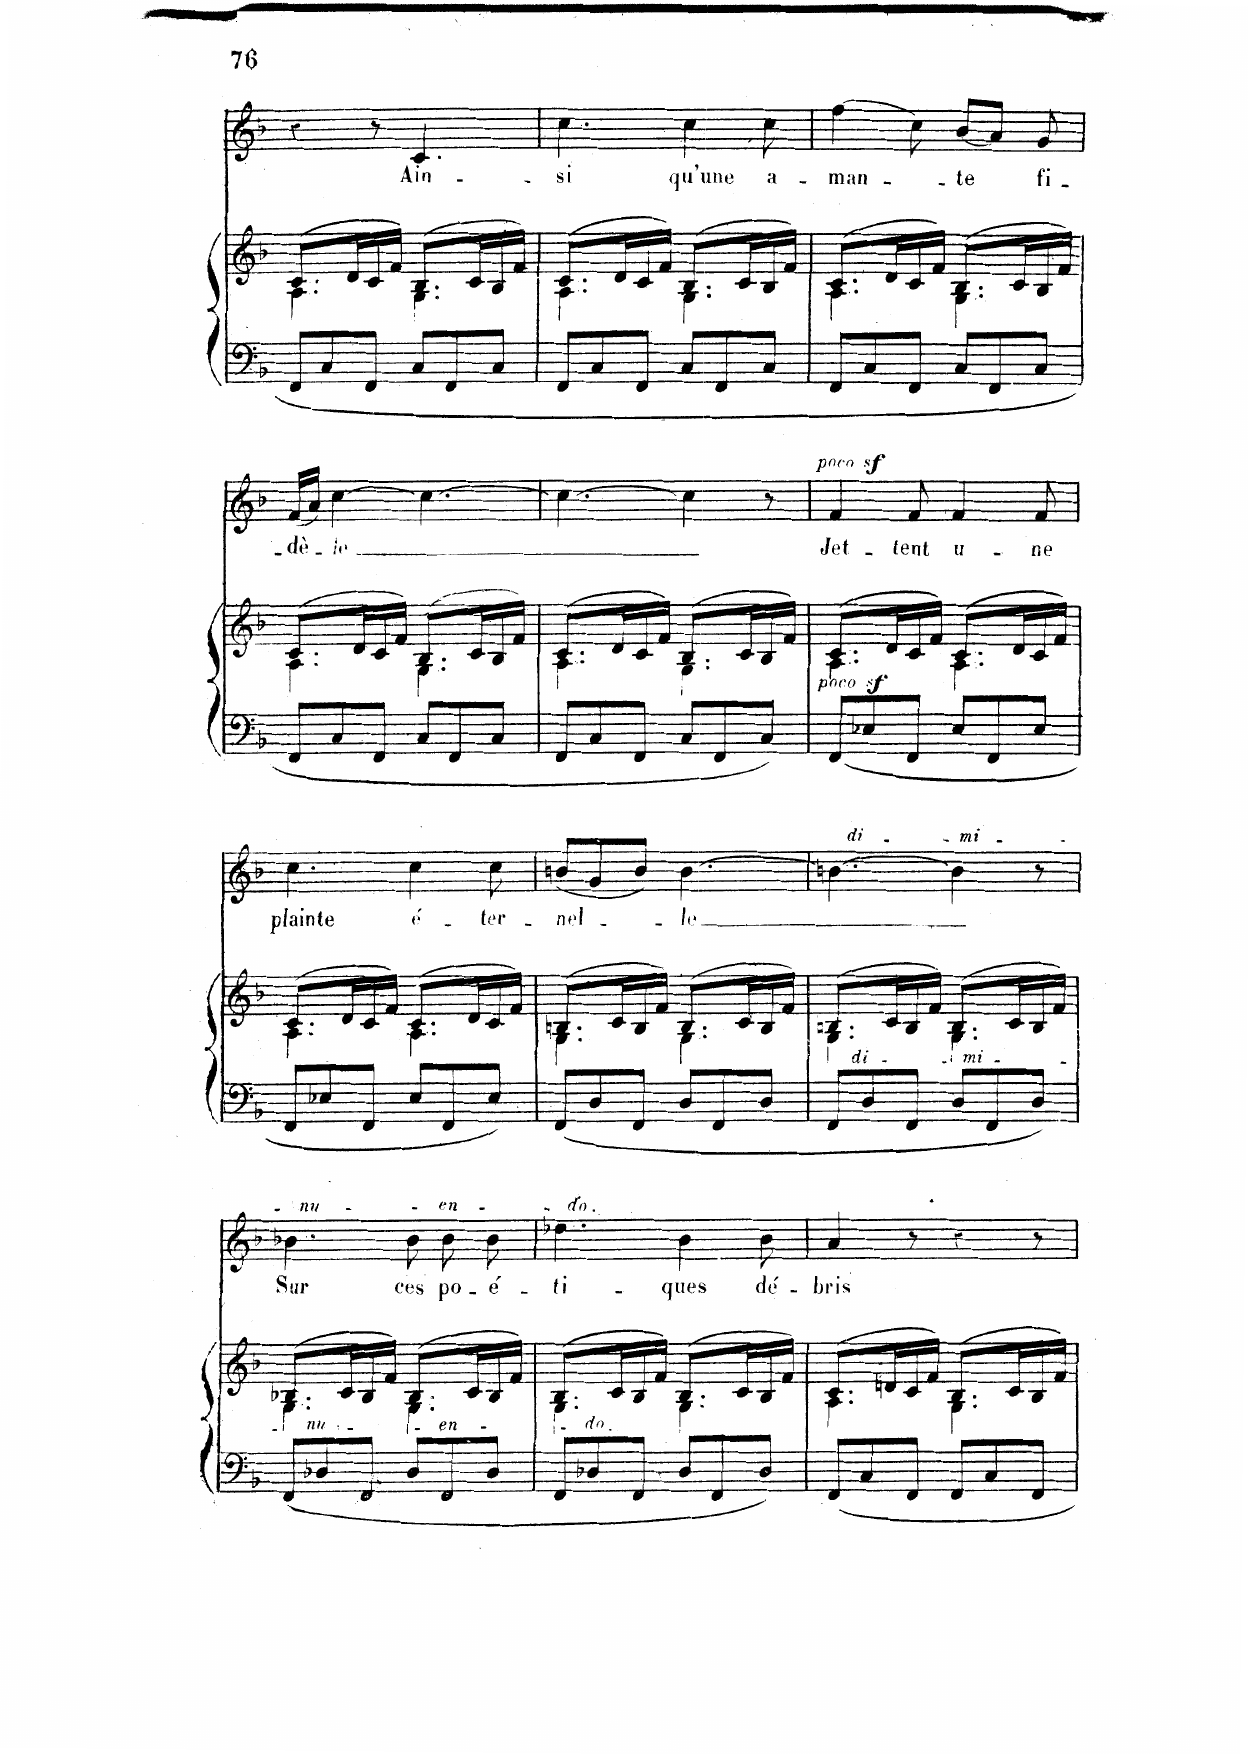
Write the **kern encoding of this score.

**kern	**kern	**dynam	**kern	**text	**dynam
*part2	*part2	*part2	*part1	*part1	*part1
*staff3	*staff2	*staff2/3	*staff1	*staff1	*staff1
*I"Piano	*	*	*I"Chant Voice	*	*
*I'Pno	*	*	*	*	*
*clefF4	*clefG2	*	*clefG2	*	*
*k[b-]	*k[b-]	*	*k[b-]	*	*
*M6/8	*M6/8	*	*M6/8	*	*
=10	=10	=10	=10	=10	=10
*	*^	*	*	*	*
8FF/L	(8.c/L	4.A\	.	4r	.	.
8C/	.	.	.	.	.	.
.	16d/L	.	.	.	.	.
8FF/J	16c/	.	.	8r	.	.
.	16f/JJ)	.	.	.	.	.
8C/L	(8.B-/L	4.G\	.	4.c/	Ain-	.
8FF/	.	.	.	.	.	.
.	16c/L	.	.	.	.	.
8C/J	16B-/	.	.	.	.	.
.	16f/JJ)	.	.	.	.	.
=11	=11	=11	=11	=11	=11	=11
8FF/L	(8.c/L	4.A\	.	4.cc\	-si	.
8C/	.	.	.	.	.	.
.	16d/L	.	.	.	.	.
8FF/J	16c/	.	.	.	.	.
.	16f/JJ)	.	.	.	.	.
8C/L	(8.B-/L	4.G\	.	4cc\	qu’une	.
8FF/	.	.	.	.	.	.
.	16c/L	.	.	.	.	.
8C/J	16B-/	.	.	8cc\	a-	.
.	16f/JJ)	.	.	.	.	.
=12	=12	=12	=12	=12	=12	=12
8FF/L	(8.c/L	4.A\	.	(4ff\	-man-	.
8C/	.	.	.	.	.	.
.	16d/L	.	.	.	.	.
8FF/J	16c/	.	.	8cc\)	.	.
.	16f/JJ)	.	.	.	.	.
8C/L	(8.B-/L	4.G\	.	(8b-/L	-te	.
8FF/	.	.	.	8a/J)	.	.
.	16c/L	.	.	.	.	.
8C/J	16B-/	.	.	8g/	fi-	.
.	16f/JJ)	.	.	.	.	.
=13	=13	=13	=13	=13	=13	=13
8FF/L	(8.c/L	4.A\	.	(16f/LL	-- dè-	.
.	.	.	.	16a/JJ)	.	.
8C/	.	.	.	[4cc\	-le	.
.	16d/L	.	.	.	.	.
8FF/J	16c/	.	.	.	.	.
.	16f/JJ)	.	.	.	.	.
8C/L	(8.B-/L	4.G\	.	4.cc\_	.	.
8FF/	.	.	.	.	.	.
.	16c/L	.	.	.	.	.
8C/J	16B-/	.	.	.	.	.
.	16f/JJ)	.	.	.	.	.
=14	=14	=14	=14	=14	=14	=14
8FF/L	(8.c/L	4.A\	.	4.cc\_	.	.
8C/	.	.	.	.	.	.
.	16d/L	.	.	.	.	.
8FF/J	16c/	.	.	.	.	.
.	16f/JJ)	.	.	.	.	.
8C/L	(8.B-/L	4.G\	.	4cc\]	.	.
8FF/	.	.	.	.	.	.
.	16c/L	.	.	.	.	.
8C/J	16B-/	.	.	8r	.	.
.	16f/JJ)	.	.	.	.	.
=15	=15	=15	=15	=15	=15	=15
!	!	!	!LO:DY:b	!	!	!
!	!	!	!LO:DY:n=1:b	!	!	!LO:DY:a
8FF/L	(8.c/L	4.A\	other-dynamics sf	4fz>/	Jet-	other-dynamics
8E-X/	.	.	.	.	.	.
.	16d/L	.	.	.	.	.
8FF/J	16c/	.	.	8f/	-tent	.
.	16f/JJ)	.	.	.	.	.
8E-/L	(8.c/L	4.A\	.	4f/	u-	.
8FF/	.	.	.	.	.	.
.	16d/L	.	.	.	.	.
8E-/J	16c/	.	.	8f/	-ne	.
.	16f/JJ)	.	.	.	.	.
=16	=16	=16	=16	=16	=16	=16
8FF/L	(8.c/L	4.A\	.	4.cc\	plainte	.
8E-X/	.	.	.	.	.	.
.	16d/L	.	.	.	.	.
8FF/J	16c/	.	.	.	.	.
.	16f/JJ)	.	.	.	.	.
8E-/L	(8.c/L	4.A\	.	4cc\	é-	.
8FF/	.	.	.	.	.	.
.	16d/L	.	.	.	.	.
8E-/J	16c/	.	.	8cc\	-ter-	.
.	16f/JJ)	.	.	.	.	.
=17	=17	=17	=17	=17	=17	=17
8FF/L	(8.Bn/L	4.G\	.	(8bn/L	-nel-	.
8D/	.	.	.	8g/	.	.
.	16c/L	.	.	.	.	.
8FF/J	16B/	.	.	8b/J)	.	.
.	16f/JJ)	.	.	.	.	.
8D/L	(8.B/L	4.G\	.	[4.b\	-le	.
8FF/	.	.	.	.	.	.
.	16c/L	.	.	.	.	.
8D/J	16B/	.	.	.	.	.
.	16f/JJ)	.	.	.	.	.
=18	=18	=18	=18	=18	=18	=18
!	!	!	!	!LO:TX:a:i:t=diminuendo	!	!
!	!LO:TX:b:i:t=diminuendo	!	!	!	!	!
8FF/L	(8.Bn/L	4.G\	.	4.b\_	.	.
8D/	.	.	.	.	.	.
.	16c/L	.	.	.	.	.
8FF/J	16B/	.	.	.	.	.
.	16f/JJ)	.	.	.	.	.
8D/L	(8.B/L	4.G\	.	4b\]	.	.
8FF/	.	.	.	.	.	.
.	16c/L	.	.	.	.	.
8D/J	16B/	.	.	8r	.	.
.	16f/JJ)	.	.	.	.	.
=19	=19	=19	=19	=19	=19	=19
8FF/L	(8.B-X/L	4.G\	.	4.b-X\	Sur	.
8D-X/	.	.	.	.	.	.
.	16c/L	.	.	.	.	.
8FF/J	16B-/	.	.	.	.	.
.	16f/JJ)	.	.	.	.	.
8D-/L	(8.B-/L	4.G\	.	8b-\	ces	.
8FF/	.	.	.	8b-\	po-	.
.	16c/L	.	.	.	.	.
8D-/J	16B-/	.	.	8b-\	-é-	.
.	16f/JJ)	.	.	.	.	.
=20	=20	=20	=20	=20	=20	=20
8FF/L	(8.B-/L	4.G\	.	4.dd-X\	-ti-	.
8D-X/	.	.	.	.	.	.
.	16c/L	.	.	.	.	.
8FF/J	16B-/	.	.	.	.	.
.	16f/JJ)	.	.	.	.	.
8D-/L	(8.B-/L	4.G\	.	4b-\	-ques	.
8FF/	.	.	.	.	.	.
.	16c/L	.	.	.	.	.
8D-/J	16B-/	.	.	8b-\	dé-	.
.	16f/JJ)	.	.	.	.	.
=21	=21	=21	=21	=21	=21	=21
8FF/L	(8.c/L	4.A\	.	4a/	-bris	.
8C/	.	.	.	.	.	.
.	16dn/L	.	.	.	.	.
8FF/J	16c/	.	.	8r	.	.
.	16f/JJ)	.	.	.	.	.
8FF/L	(8.B-/L	4.G\	.	4r	.	.
8C/	.	.	.	.	.	.
.	16c/L	.	.	.	.	.
8FF/J	16B-/	.	.	8r	.	.
.	16f/JJ)	.	.	.	.	.
*	*v	*v	*	*	*	*
=	=	=	=	=	=
*-	*-	*-	*-	*-	*-
